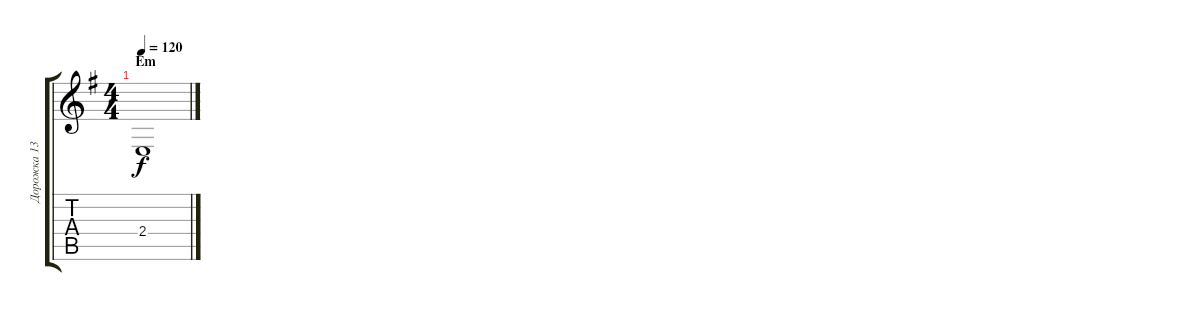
\track ("Дорожка 13" "Дорожка 13") {instrument synthdrum}
\staff {score tabs}
\tuning (E4 B3 G3 D3 A2 E2) {hide}
\ts (4 4)
\section ("" "Em")
\tempo 120
\clef g2
\ks eminor
2.4.1{dy f}
